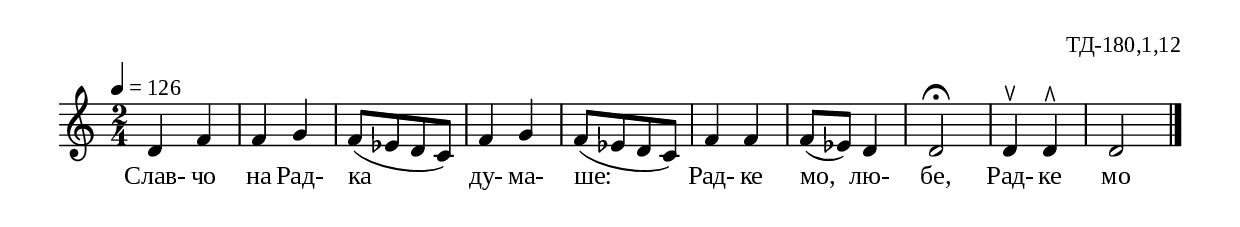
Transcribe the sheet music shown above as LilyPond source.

%{
TD_180_1_12
%}

\include "td-preamble.ly"

\score {
\relative c' {
 \tempo 4 = 126
  \time 2/4
 d4 f f g f8[( ees d c)] f4 g   f8[( ees d c)] f4 f f8( ees) d4
d2\fermata d4^\ltoe d^\rtoe d2 
\bar "|." 
}
\addlyrics { Слав- чо на Рад- ка  ду- ма- ше: Рад- ке мо, лю- бе, Рад- ке мо }
%
\layout {
  indent = #0
  line-width = 190\mm
  ragged-right=##f
	}
%
\midi { 
	\context {
		\Score
		tempoWholesPerMinute = #(ly:make-moment 126 4)
		}
	}
}

%
\header{
%%  title = "Славчо на Рада думаше"
  composer = "ТД-180,1,12"
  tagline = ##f
	}

